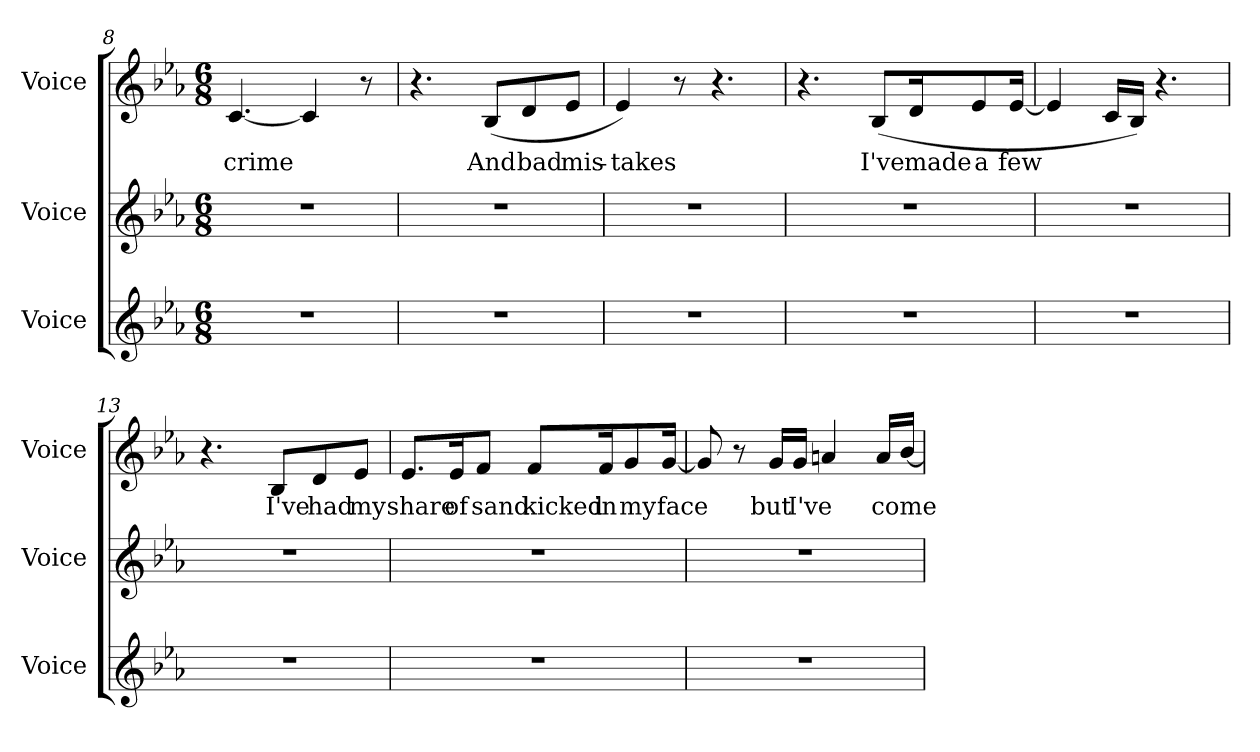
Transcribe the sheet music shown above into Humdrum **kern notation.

**kern	**kern	**kern	**text
*part3	*part2	*part1	*part1
*staff3	*staff2	*staff1	*staff1
*I"Voice	*I"Voice	*I"Voice	*
*I'Voice	*I'Voice	*I'Voice	*
*clefG2	*clefG2	*clefG2	*
*k[b-e-a-]	*k[b-e-a-]	*k[b-e-a-]	*
*c:	*c:	*c:	*
*M6/8	*M6/8	*M6/8	*
=8	=8	=8	=8
!LO:N:vis=1	!LO:N:vis=1	!	!
!	!	!	!LO:LY:b:color=#000000
2.r	2.r	[4.ci/	crime
.	.	4ci/]	.
.	.	8r	.
=9	=9	=9	=9
!LO:N:vis=1	!LO:N:vis=1	!	!
2.r	2.r	4.r	.
!	!	!	!LO:LY:b:color=#000000
.	.	(8B-i/L	And
!	!	!	!LO:LY:b:color=#000000
.	.	8di/	bad
!	!	!	!LO:LY:b:color=#000000
.	.	8e-i/J	mis-
=10	=10	=10	=10
!LO:N:vis=1	!LO:N:vis=1	!	!
!	!	!	!LO:LY:b:color=#000000
2.r	2.r	4e-i/)	-takes
.	.	8r	.
.	.	4.r	.
=11	=11	=11	=11
!LO:N:vis=1	!LO:N:vis=1	!	!
2.r	2.r	4.r	.
!	!	!	!LO:LY:b:color=#000000
.	.	(8B-i/L	I've
!	!	!	!LO:LY:b:color=#000000
.	.	16di/k	made
!	!	!	!LO:LY:b:color=#000000
.	.	8e-i/	a
!	!	!	!LO:LY:b:color=#000000
.	.	[16e-i/Jk	few
!!LO:LB:g=z
=12	=12	=12	=12
!LO:N:vis=1	!LO:N:vis=1	!	!
2.r	2.r	4e-i/]	.
.	.	16ci/LL	.
.	.	16B-i/JJ)	.
.	.	4.r	.
=13	=13	=13	=13
!LO:N:vis=1	!LO:N:vis=1	!	!
2.r	2.r	4.r	.
!	!	!	!LO:LY:b:color=#000000
.	.	8B-i/L	I've
!	!	!	!LO:LY:b:color=#000000
.	.	8di/	had
!	!	!	!LO:LY:b:color=#000000
.	.	8e-i/J	my
=14	=14	=14	=14
!LO:N:vis=1	!LO:N:vis=1	!	!
!	!	!	!LO:LY:b:color=#000000
2.r	2.r	8.e-i/L	share
!	!	!	!LO:LY:b:color=#000000
.	.	16e-i/k	of
!	!	!	!LO:LY:b:color=#000000
.	.	8fi/J	sand
!	!	!	!LO:LY:b:color=#000000
.	.	8fi/L	kicked
!	!	!	!LO:LY:b:color=#000000
.	.	16fi/k	in
!	!	!	!LO:LY:b:color=#000000
.	.	8gi/	my
!	!	!	!LO:LY:b:color=#000000
.	.	[16gi/Jk	face
=15	=15	=15	=15
!LO:N:vis=1	!LO:N:vis=1	!	!
2.r	2.r	8gi/]	.
.	.	8r	.
!	!	!	!LO:LY:b:color=#000000
.	.	16gi/LL	but
!	!	!	!LO:LY:b:color=#000000
.	.	16gi/JJ	I've
.	.	4ani/	.
!	!	!	!LO:LY:b:color=#000000
.	.	16ai/LL	come
.	.	[16b-i/JJ	.
=	=	=	=
*-	*-	*-	*-
